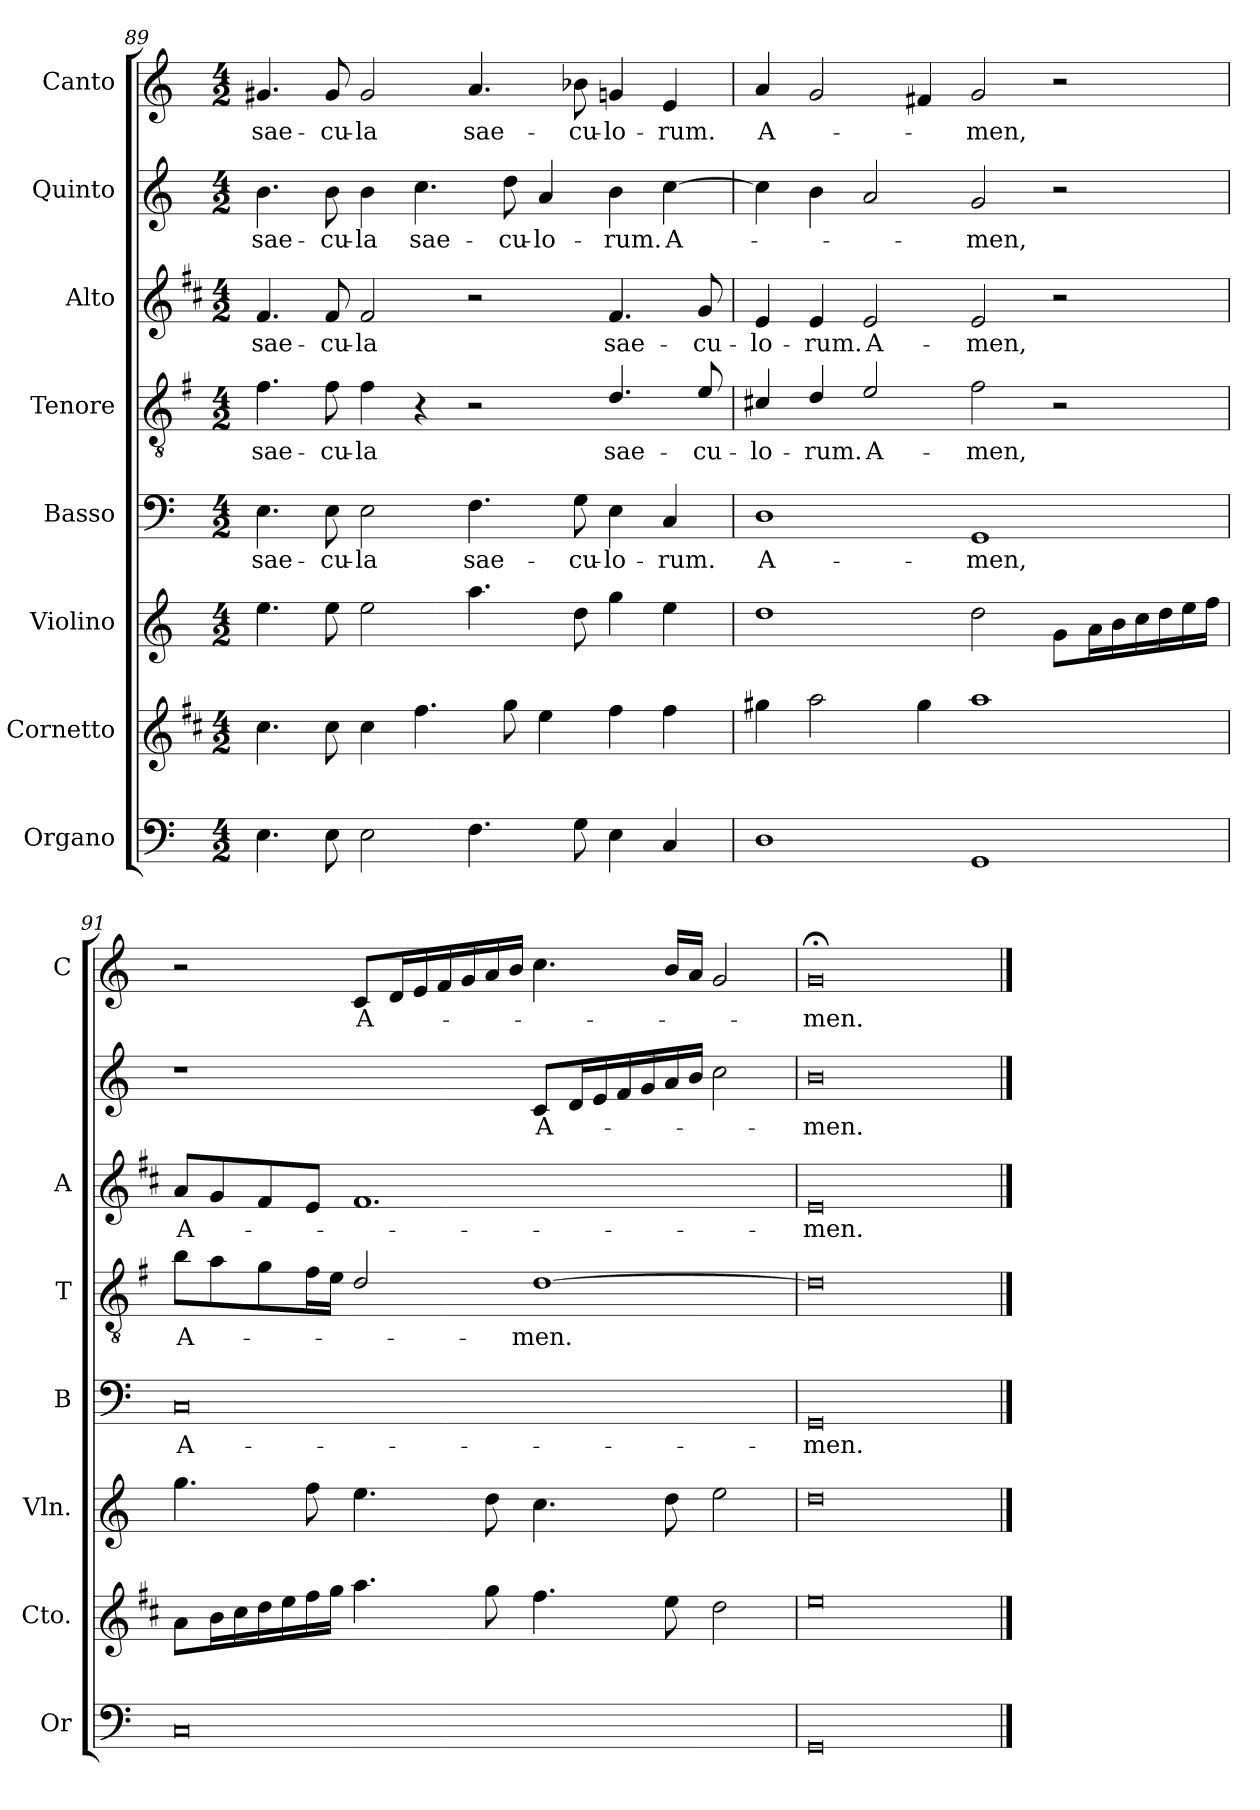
**kern	**kern	**kern	**kern	**text	**kern	**text	**kern	**text	**kern	**text	**kern	**text
*part8	*part7	*part6	*part5	*part5	*part4	*part4	*part3	*part3	*part2	*part2	*part1	*part1
*staff8	*staff7	*staff6	*staff5	*staff5	*staff4	*staff4	*staff3	*staff3	*staff2	*staff2	*staff1	*staff1
*I"Organo	*I"Cornetto	*I"Violino	*I"Basso	*	*I"Tenore	*	*I"Alto	*	*I"Quinto	*	*I"Canto	*
*I'Or	*I'Cto.	*I'Vln.	*I'B	*	*I'T	*	*I'A	*	*	*	*I'C	*
*clefF4	*clefG2	*clefG2	*clefF4	*	*clefGv2	*	*clefG2	*	*clefG2	*	*clefG2	*
*	*ITrd1c2	*	*	*	*ITrd4c7	*	*ITrd1c2	*	*	*	*	*
*k[]	*k[]	*k[]	*k[]	*	*k[]	*	*k[]	*	*k[]	*	*k[]	*
*C:	*C:	*C:	*C:	*	*C:	*	*C:	*	*C:	*	*C:	*
*M4/2	*M4/2	*M4/2	*M4/2	*	*M4/2	*	*M4/2	*	*M4/2	*	*M4/2	*
=89	=89	=89	=89	=89	=89	=89	=89	=89	=89	=89	=89	=89
!	!	!	!	!LO:LY:b	!	!LO:LY:b	!	!LO:LY:b	!	!LO:LY:b	!	!LO:LY:b
4.E\	4.b\	4.ee\	4.E\	sae-	4.B\	sae-	4.e/	sae-	4.b\	sae-	4.g#X/	sae-
!	!	!	!	!LO:LY:b	!	!LO:LY:b	!	!LO:LY:b	!	!LO:LY:b	!	!LO:LY:b
8E\	8b\	8ee\	8E\	-cu-	8B\	-cu-	8e/	-cu-	8b\	-cu-	8g#/	-cu-
!	!	!	!	!LO:LY:b	!	!LO:LY:b	!	!LO:LY:b	!	!LO:LY:b	!	!LO:LY:b
2E\	4b\	2ee\	2E\	-la	4B\	-la	2e/	-la	4b\	-la	2g#/	-la
!	!	!	!	!	!	!	!	!	!	!LO:LY:b	!	!
.	4.ee\	.	.	.	4r	.	.	.	4.cc\	sae-	.	.
!	!	!	!	!LO:LY:b	!	!	!	!	!	!	!	!LO:LY:b
4.F\	.	4.aa\	4.F\	sae-	2r	.	2r	.	.	.	4.a/	sae-
!	!	!	!	!	!	!	!	!	!	!LO:LY:b	!	!
.	8ff\	.	.	.	.	.	.	.	8dd\	-cu-	.	.
!	!	!	!	!	!	!	!	!	!	!LO:LY:b	!	!
.	4dd\	.	.	.	.	.	.	.	4a/	-lo-	.	.
!	!	!	!	!LO:LY:b	!	!	!	!	!	!	!	!LO:LY:b
8G\	.	8dd\	8G\	-cu-	.	.	.	.	.	.	8b-X\	-cu-
!	!	!	!	!LO:LY:b	!	!LO:LY:b	!	!LO:LY:b	!	!LO:LY:b	!	!LO:LY:b
4E\	4ee\	4gg\	4E\	-lo-	4.G/	sae-	4.e/	sae-	4b\	-rum.	4gn/	-lo-
!	!	!	!	!LO:LY:b	!	!	!	!	!	!LO:LY:b	!	!LO:LY:b
4C/	4ee\	4ee\	4C/	-rum.	.	.	.	.	[4cc\	A-	4e/	-rum.
!	!	!	!	!	!	!LO:LY:b	!	!LO:LY:b	!	!	!	!
.	.	.	.	.	8A/	-cu-	8f/	-cu-	.	.	.	.
!!LO:LB:g=z
=90	=90	=90	=90	=90	=90	=90	=90	=90	=90	=90	=90	=90
!	!	!	!	!LO:LY:b	!	!LO:LY:b	!	!LO:LY:b	!	!	!	!LO:LY:b
1D	4ff#X\	1dd	1D	A-	4F#X/	-lo-	4d/	-lo-	4cc\]	.	4a/	A-
!	!	!	!	!	!	!LO:LY:b	!	!LO:LY:b	!	!	!	!
.	2gg\	.	.	.	4G/	-rum.	4d/	-rum.	4b\	.	2g/	.
!	!	!	!	!	!	!LO:LY:b	!	!LO:LY:b	!	!	!	!
.	.	.	.	.	2A/	A-	2d/	A-	2a/	.	.	.
.	4ff#\	.	.	.	.	.	.	.	.	.	4f#X/	.
!	!	!	!	!LO:LY:b	!	!LO:LY:b	!	!LO:LY:b	!	!LO:LY:b	!	!LO:LY:b
1GG	1gg	2dd\	1GG	-men,	2B\	-men,	2d/	-men,	2g/	-men,	2g/	-men,
.	.	8g\L	.	.	2r	.	2r	.	2r	.	2r	.
.	.	16a\L	.	.	.	.	.	.	.	.	.	.
.	.	16b\	.	.	.	.	.	.	.	.	.	.
.	.	16cc\	.	.	.	.	.	.	.	.	.	.
.	.	16dd\	.	.	.	.	.	.	.	.	.	.
.	.	16ee\	.	.	.	.	.	.	.	.	.	.
.	.	16ff\JJ	.	.	.	.	.	.	.	.	.	.
=91	=91	=91	=91	=91	=91	=91	=91	=91	=91	=91	=91	=91
!	!	!	!	!LO:LY:b	!	!LO:LY:b	!	!LO:LY:b	!	!	!	!
0C	8g\L	4.gg\	0C	A-	8e\L	A-	8g/L	A-	1r	.	2r	.
.	16a\L	.	.	.	8d\	.	8f/	.	.	.	.	.
.	16b\	.	.	.	.	.	.	.	.	.	.	.
.	16cc\	.	.	.	8c\	.	8e/	.	.	.	.	.
.	16dd\	.	.	.	.	.	.	.	.	.	.	.
.	16ee\	8ff\	.	.	16B\L	.	8d/J	.	.	.	.	.
.	16ff\JJ	.	.	.	16A\JJ	.	.	.	.	.	.	.
!	!	!	!	!	!	!	!	!	!	!	!	!LO:LY:b
.	4.gg\	4.ee\	.	.	2G/	.	1.e	.	.	.	8c/L	A-
.	.	.	.	.	.	.	.	.	.	.	16d/L	.
.	.	.	.	.	.	.	.	.	.	.	16e/	.
.	.	.	.	.	.	.	.	.	.	.	16f/	.
.	.	.	.	.	.	.	.	.	.	.	16g/	.
.	8ff\	8dd\	.	.	.	.	.	.	.	.	16a/	.
.	.	.	.	.	.	.	.	.	.	.	16b/JJ	.
!	!	!	!	!	!	!LO:LY:b	!	!	!	!LO:LY:b	!	!
.	4.ee\	4.cc\	.	.	[1G	-men.	.	.	8c/L	A-	4.cc\	.
.	.	.	.	.	.	.	.	.	16d/L	.	.	.
.	.	.	.	.	.	.	.	.	16e/	.	.	.
.	.	.	.	.	.	.	.	.	16f/	.	.	.
.	.	.	.	.	.	.	.	.	16g/	.	.	.
.	8dd\	8dd\	.	.	.	.	.	.	16a/	.	16b/LL	.
.	.	.	.	.	.	.	.	.	16b/JJ	.	16a/JJ	.
.	2cc\	2ee\	.	.	.	.	.	.	2cc\	.	2g/	.
=92	=92	=92	=92	=92	=92	=92	=92	=92	=92	=92	=92	=92
!	!	!	!	!LO:LY:b	!	!	!	!LO:LY:b	!	!LO:LY:b	!	!LO:LY:b
0GG	0dd	0dd	0GG	-men.	0G]	.	0d	-men.	0b	-men.	0g;<	-men.
==	==	==	==	==	==	==	==	==	==	==	==	==
*-	*-	*-	*-	*-	*-	*-	*-	*-	*-	*-	*-	*-
